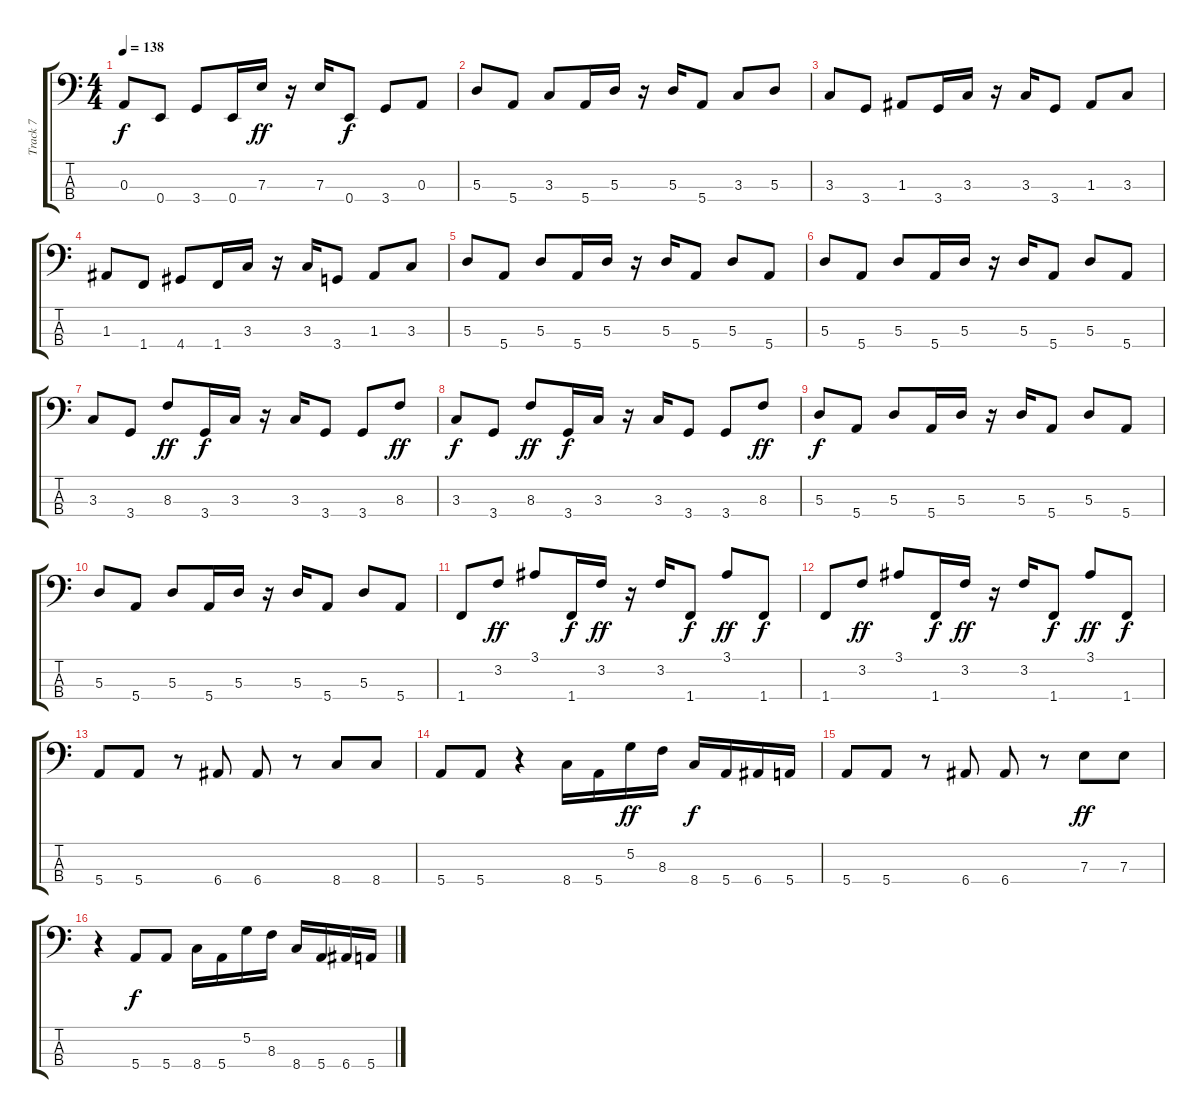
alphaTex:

\track ("Track 7" "Track 7") {instrument electricbasspick}
\staff {score tabs}
\tuning (G2 D2 A1 E1) {hide}
\ts (4 4)
\tempo 138
\clef f4
\ks c
0.3.8{dy f} 0.4.8 3.4.8 0.4.16 7.3.16{dy ff} r.16 7.3.16 0.4.8{dy f} 3.4.8 0.3.8 |
5.3.8 5.4.8 3.3.8 5.4.16 5.3.16 r.16 5.3.16 5.4.8 3.3.8 5.3.8 |
3.3.8 3.4.8 1.3.8 3.4.16 3.3.16 r.16 3.3.16 3.4.8 1.3.8 3.3.8 |
1.3.8 1.4.8 4.4.8 1.4.16 3.3.16 r.16 3.3.16 3.4.8 1.3.8 3.3.8 |
5.3.8 5.4.8 5.3.8 5.4.16 5.3.16 r.16 5.3.16 5.4.8 5.3.8 5.4.8 |
5.3.8 5.4.8 5.3.8 5.4.16 5.3.16 r.16 5.3.16 5.4.8 5.3.8 5.4.8 |
3.3.8 3.4.8 8.3.8{dy ff} 3.4.16{dy f} 3.3.16 r.16 3.3.16 3.4.8 3.4.8 8.3.8{dy ff} |
3.3.8{dy f} 3.4.8 8.3.8{dy ff} 3.4.16{dy f} 3.3.16 r.16 3.3.16 3.4.8 3.4.8 8.3.8{dy ff} |
5.3.8{dy f} 5.4.8 5.3.8 5.4.16 5.3.16 r.16 5.3.16 5.4.8 5.3.8 5.4.8 |
5.3.8 5.4.8 5.3.8 5.4.16 5.3.16 r.16 5.3.16 5.4.8 5.3.8 5.4.8 |
1.4.8 3.2.8{dy ff} 3.1.8 1.4.16{dy f} 3.2.16{dy ff} r.16 3.2.16 1.4.8{dy f} 3.1.8{dy ff} 1.4.8{dy f} |
1.4.8 3.2.8{dy ff} 3.1.8 1.4.16{dy f} 3.2.16{dy ff} r.16 3.2.16 1.4.8{dy f} 3.1.8{dy ff} 1.4.8{dy f} |
5.4.8 5.4.8 r.8 6.4.8 6.4.8 r.8 8.4.8 8.4.8 |
5.4.8 5.4.8 r.4 8.4.16 5.4.16 5.2.16{dy ff} 8.3.16 8.4.16{dy f} 5.4.16 6.4.16 5.4.16 |
5.4.8 5.4.8 r.8 6.4.8 6.4.8 r.8 7.3.8{dy ff} 7.3.8 |
r.4 5.4.8{dy f} 5.4.8 8.4.16 5.4.16 5.2.16 8.3.16 8.4.16 5.4.16 6.4.16 5.4.16
